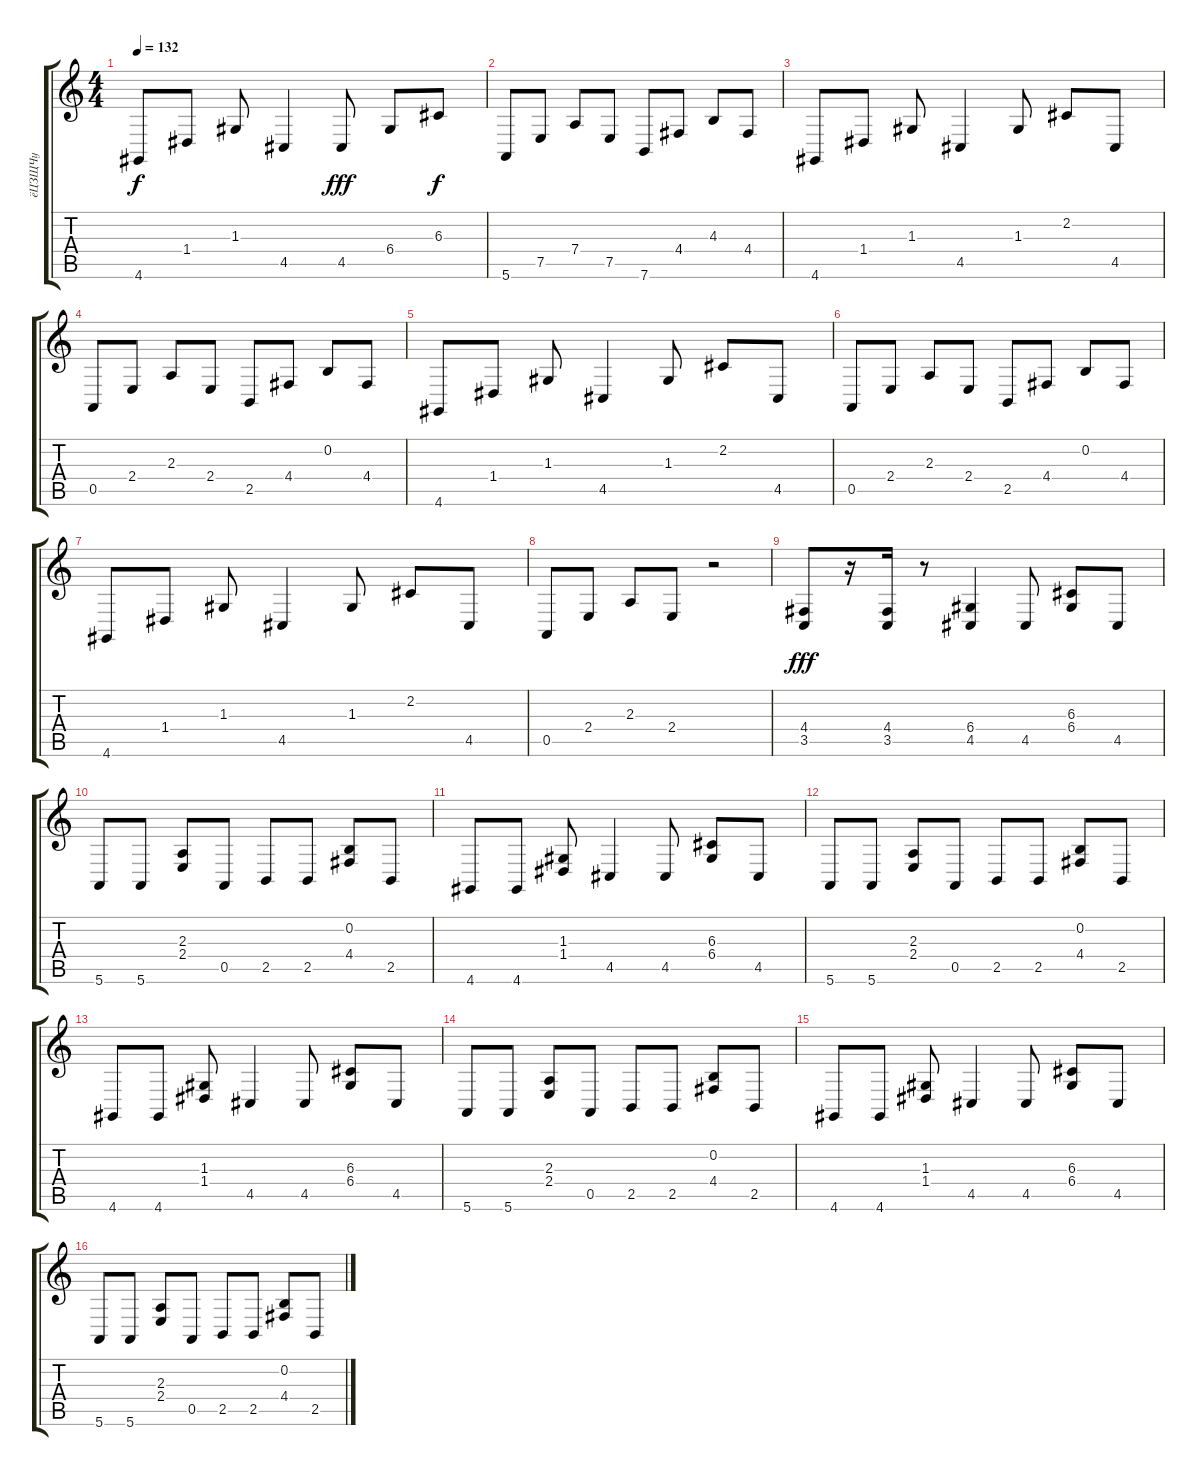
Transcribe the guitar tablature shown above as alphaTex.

\track ("ёЦЗЩЧу" "ёЦЗЩЧу") {instrument acousticgrandpiano}
\staff {score tabs}
\tuning (E4 B3 G3 D3 A2 E2) {hide}
\ts (4 4)
\tempo 132
\clef g2
\ks c
4.6.8{dy f} 1.4.8 1.3.8 4.5.4 4.5.8{dy fff} 6.4.8 6.3.8{dy f} |
5.6.8 7.5.8 7.4.8 7.5.8 7.6.8 4.4.8 4.3.8 4.4.8 |
4.6.8 1.4.8 1.3.8 4.5.4 1.3.8 2.2.8 4.5.8 |
0.5.8 2.4.8 2.3.8 2.4.8 2.5.8 4.4.8 0.2.8 4.4.8 |
4.6.8 1.4.8 1.3.8 4.5.4 1.3.8 2.2.8 4.5.8 |
0.5.8 2.4.8 2.3.8 2.4.8 2.5.8 4.4.8 0.2.8 4.4.8 |
4.6.8 1.4.8 1.3.8 4.5.4 1.3.8 2.2.8 4.5.8 |
0.5.8 2.4.8 2.3.8 2.4.8 r.2 |
(4.4 3.5).8{dy fff} r.16 (4.4 3.5).16 r.8 (6.4 4.5).4 4.5.8 (6.3 6.4).8 4.5.8 |
5.6.8 5.6.8 (2.3 2.4).8 0.5.8 2.5.8 2.5.8 (0.2 4.4).8 2.5.8 |
4.6.8 4.6.8 (1.3 1.4).8 4.5.4 4.5.8 (6.3 6.4).8 4.5.8 |
5.6.8 5.6.8 (2.3 2.4).8 0.5.8 2.5.8 2.5.8 (0.2 4.4).8 2.5.8 |
4.6.8 4.6.8 (1.3 1.4).8 4.5.4 4.5.8 (6.3 6.4).8 4.5.8 |
5.6.8 5.6.8 (2.3 2.4).8 0.5.8 2.5.8 2.5.8 (0.2 4.4).8 2.5.8 |
4.6.8 4.6.8 (1.3 1.4).8 4.5.4 4.5.8 (6.3 6.4).8 4.5.8 |
5.6.8 5.6.8 (2.3 2.4).8 0.5.8 2.5.8 2.5.8 (0.2 4.4).8 2.5.8
